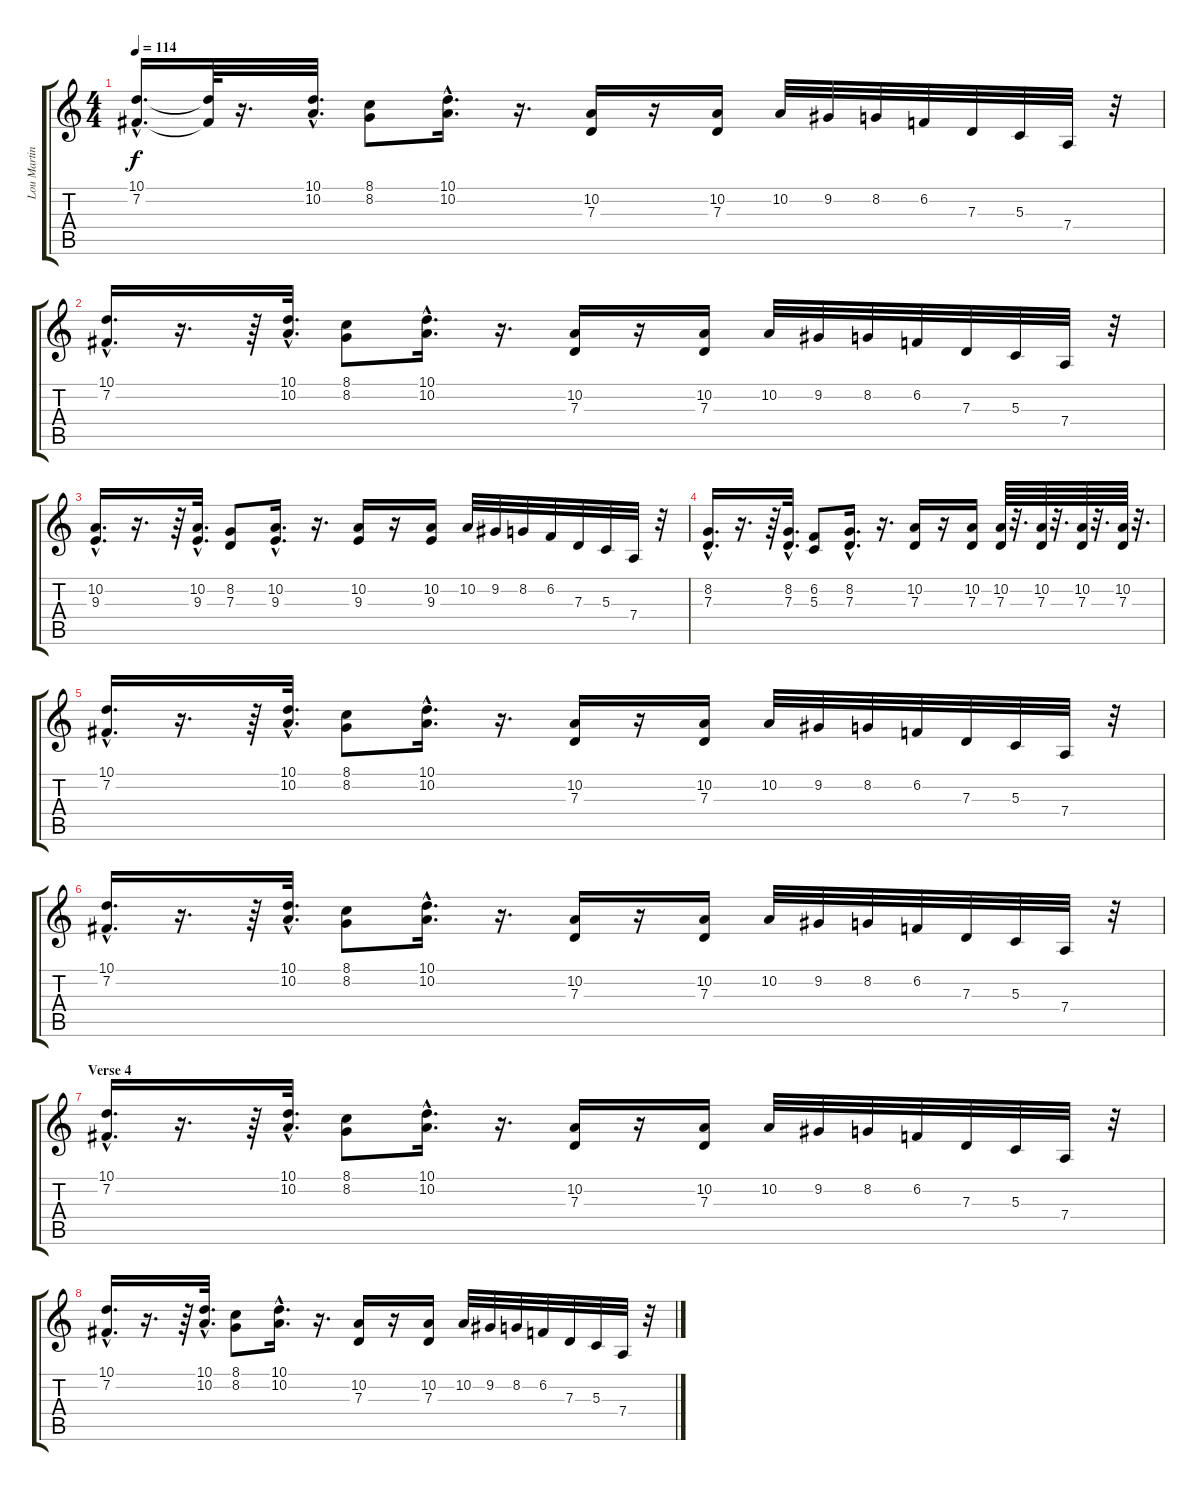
\track ("Lou Martin" "Lou Martin") {instrument honkytonkpiano}
\staff {score tabs}
\tuning (E4 B3 G3 D3 A2 E2) {hide}
\ts (4 4)
\tempo 114
\clef g2
\ks c
(10.1{hac} 7.2{hac}).16{d dy f} (10.1{t} 7.2{t}).64 r.16{d} (10.1{hac} 10.2{hac}).32{d} (8.1 8.2).8 (10.1{hac} 10.2{hac}).16{d} r.16{d} (10.2 7.3).16 r.16 (10.2 7.3).16 10.2.32 9.2.32 8.2.32 6.2.32 7.3.32 5.3.32 7.4.32 r.32 |
(10.1{hac} 7.2{hac}).16{d} r.16{d} r.64 (10.1{hac} 10.2{hac}).32{d} (8.1 8.2).8 (10.1{hac} 10.2{hac}).16{d} r.16{d} (10.2 7.3).16 r.16 (10.2 7.3).16 10.2.32 9.2.32 8.2.32 6.2.32 7.3.32 5.3.32 7.4.32 r.32 |
(10.2{hac} 9.3{hac}).16{d} r.16{d} r.64 (10.2{hac} 9.3{hac}).32{d} (8.2 7.3).8 (10.2{hac} 9.3{hac}).16{d} r.16{d} (10.2 9.3).16 r.16 (10.2 9.3).16 10.2.32 9.2.32 8.2.32 6.2.32 7.3.32 5.3.32 7.4.32 r.32 |
(8.2{hac} 7.3{hac}).16{d} r.16{d} r.64 (8.2{hac} 7.3{hac}).32{d} (6.2 5.3).8 (8.2{hac} 7.3{hac}).16{d} r.16{d} (10.2 7.3).16 r.16 (10.2 7.3).16 (10.2 7.3).64 r.32{d} (10.2 7.3).64 r.32{d} (10.2 7.3).64 r.32{d} (10.2 7.3).64 r.32{d} |
(10.1{hac} 7.2{hac}).16{d} r.16{d} r.64 (10.1{hac} 10.2{hac}).32{d} (8.1 8.2).8 (10.1{hac} 10.2{hac}).16{d} r.16{d} (10.2 7.3).16 r.16 (10.2 7.3).16 10.2.32 9.2.32 8.2.32 6.2.32 7.3.32 5.3.32 7.4.32 r.32 |
(10.1{hac} 7.2{hac}).16{d} r.16{d} r.64 (10.1{hac} 10.2{hac}).32{d} (8.1 8.2).8 (10.1{hac} 10.2{hac}).16{d} r.16{d} (10.2 7.3).16 r.16 (10.2 7.3).16 10.2.32 9.2.32 8.2.32 6.2.32 7.3.32 5.3.32 7.4.32 r.32 |
\section ("" "Verse 4")
(10.1{hac} 7.2{hac}).16{d} r.16{d} r.64 (10.1{hac} 10.2{hac}).32{d} (8.1 8.2).8 (10.1{hac} 10.2{hac}).16{d} r.16{d} (10.2 7.3).16 r.16 (10.2 7.3).16 10.2.32 9.2.32 8.2.32 6.2.32 7.3.32 5.3.32 7.4.32 r.32 |
(10.1{hac} 7.2{hac}).16{d} r.16{d} r.64 (10.1{hac} 10.2{hac}).32{d} (8.1 8.2).8 (10.1{hac} 10.2{hac}).16{d} r.16{d} (10.2 7.3).16 r.16 (10.2 7.3).16 10.2.32 9.2.32 8.2.32 6.2.32 7.3.32 5.3.32 7.4.32 r.32
